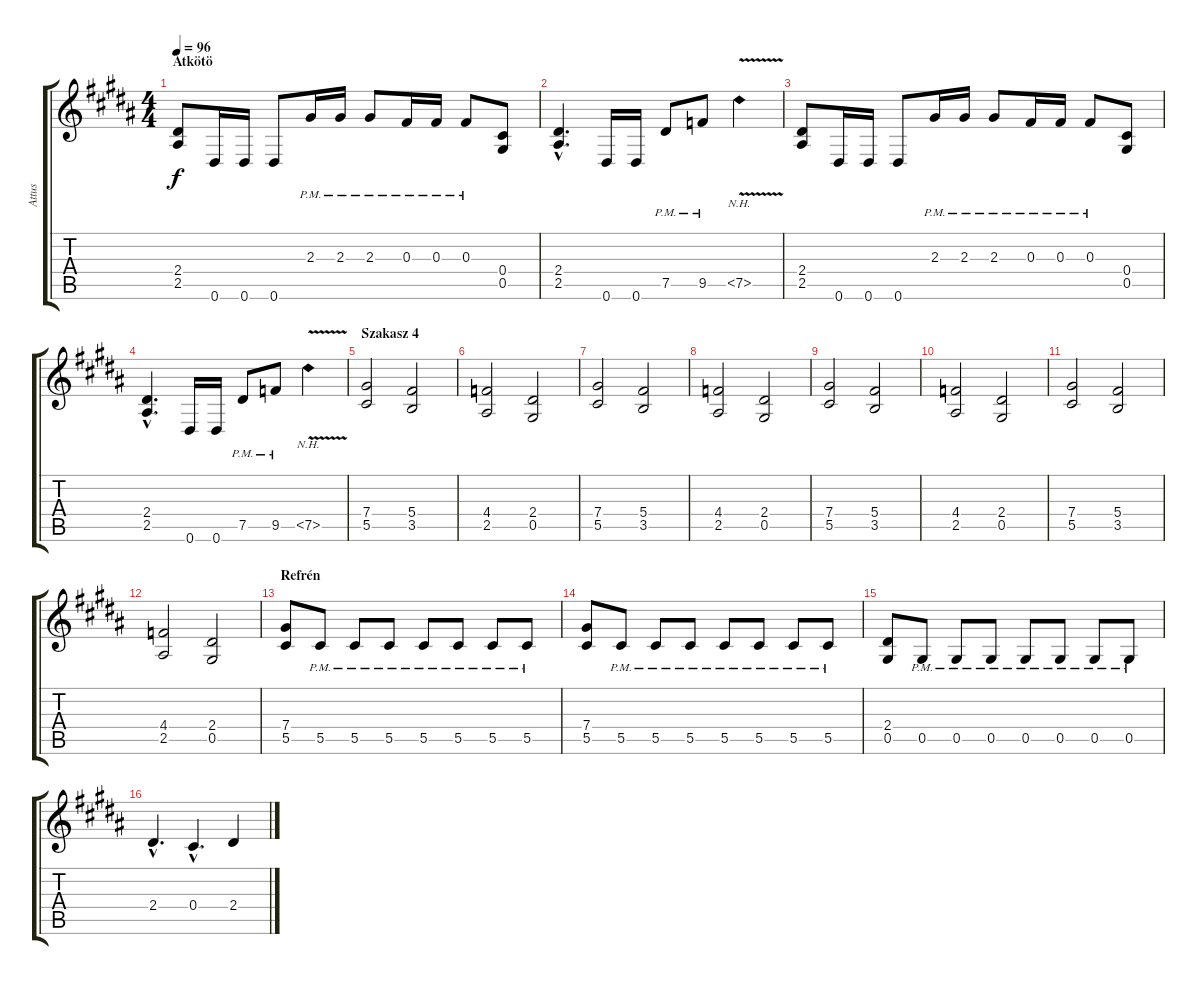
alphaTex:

\track ("Attus" "Attus") {instrument distortionguitar}
\staff {score tabs}
\tuning (Eb4 Bb3 Gb3 Db3 Ab2 Eb2) {hide}
\ts (4 4)
\section ("" "Átkötö")
\tempo 96
\clef g2
\ks g#minor
(2.4 2.5).8{dy f} 0.6.16 0.6.16 0.6.8 2.3{pm}.16 2.3{pm}.16 2.3{pm}.8 0.3{pm}.16 0.3{pm}.16 0.3{pm}.8 (0.4 0.5).8 |
(2.4{hac} 2.5{hac}).4{d} 0.6.16 0.6.16 7.5{pm}.8 9.5{pm}.8 7.5{nh v}.4 |
(2.4 2.5).8 0.6.16 0.6.16 0.6.8 2.3{pm}.16 2.3{pm}.16 2.3{pm}.8 0.3{pm}.16 0.3{pm}.16 0.3{pm}.8 (0.4 0.5).8 |
(2.4{hac} 2.5{hac}).4{d} 0.6.16 0.6.16 7.5{pm}.8 9.5{pm}.8 7.5{nh v}.4 |
\section ("" "Szakasz 4")
(7.4 5.5).2 (5.4 3.5).2 |
(4.4 2.5).2 (2.4 0.5).2 |
(7.4 5.5).2 (5.4 3.5).2 |
(4.4 2.5).2 (2.4 0.5).2 |
(7.4 5.5).2 (5.4 3.5).2 |
(4.4 2.5).2 (2.4 0.5).2 |
(7.4 5.5).2 (5.4 3.5).2 |
(4.4 2.5).2 (2.4 0.5).2 |
\section ("" "Refrén")
(7.4 5.5).8 5.5{pm}.8 5.5{pm}.8 5.5{pm}.8 5.5{pm}.8 5.5{pm}.8 5.5{pm}.8 5.5{pm}.8 |
(7.4 5.5).8 5.5{pm}.8 5.5{pm}.8 5.5{pm}.8 5.5{pm}.8 5.5{pm}.8 5.5{pm}.8 5.5{pm}.8 |
(2.4 0.5).8 0.5{pm}.8 0.5{pm}.8 0.5{pm}.8 0.5{pm}.8 0.5{pm}.8 0.5{pm}.8 0.5{pm}.8 |
2.4{hac}.4{d} 0.4{hac}.4{d} 2.4.4
